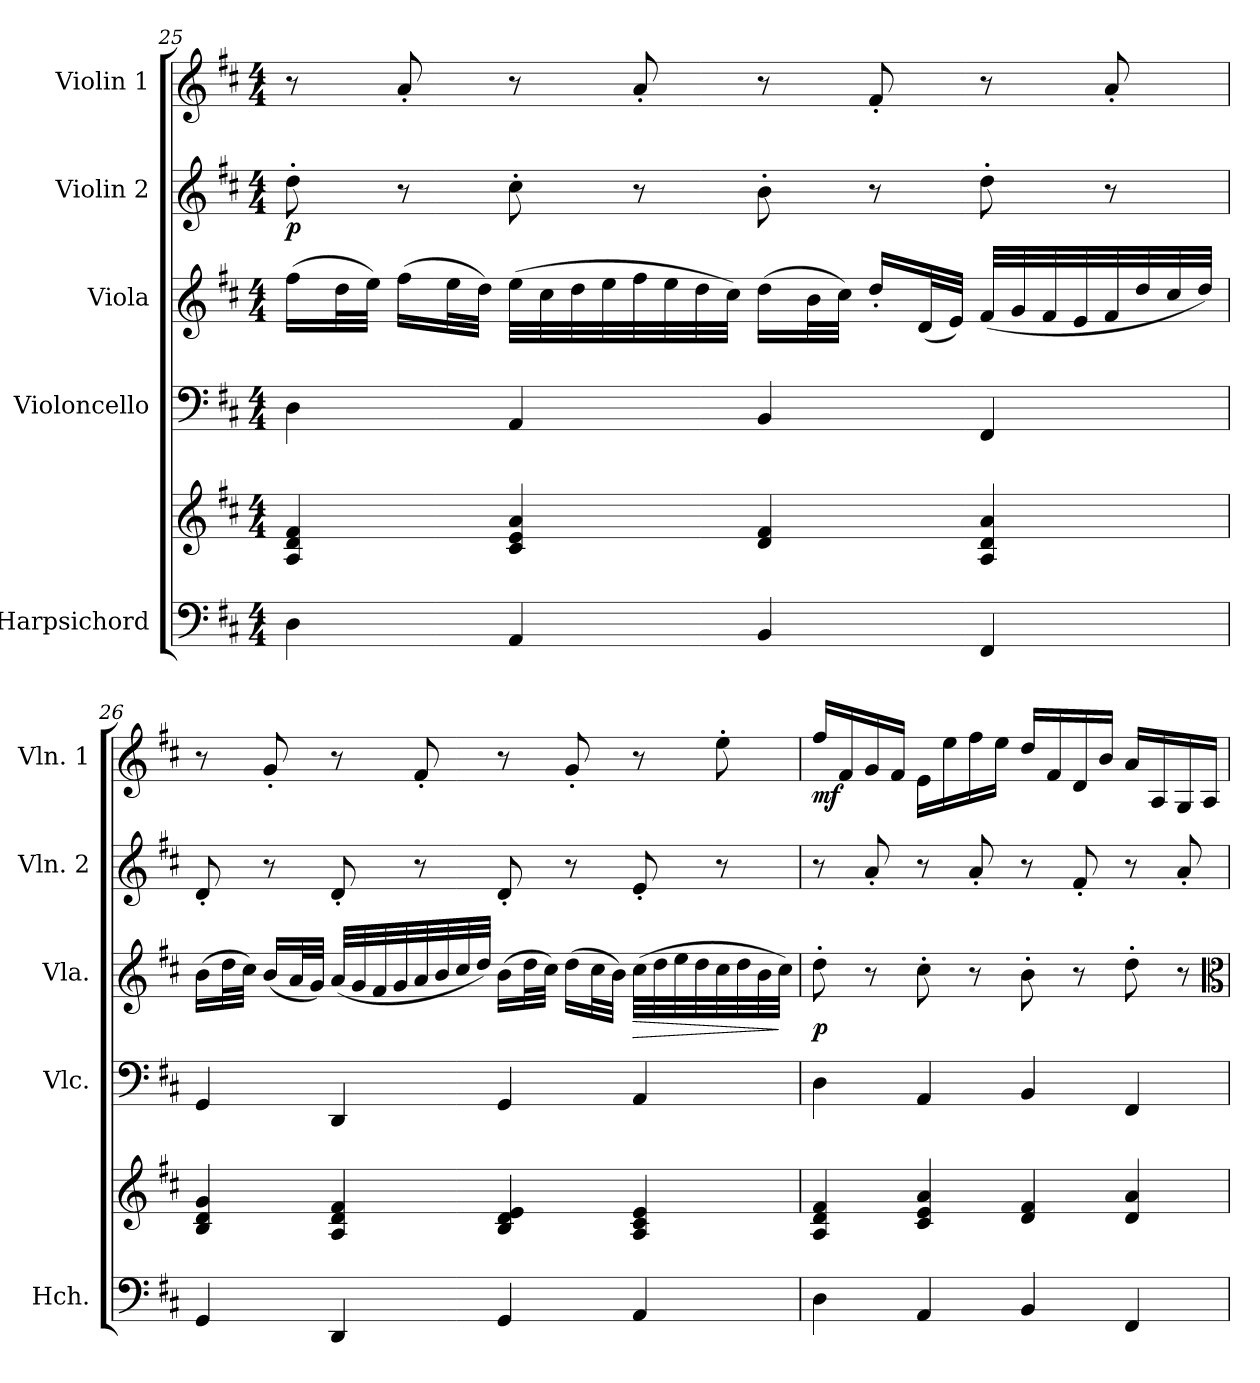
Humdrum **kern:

**kern	**kern	**kern	**kern	**dynam	**kern	**dynam	**kern	**dynam
*part5	*part5	*part4	*part3	*part3	*part2	*part2	*part1	*part1
*staff6	*staff5	*staff4	*staff3	*staff3	*staff2	*staff2	*staff1	*staff1
*I"Harpsichord	*	*I"Violoncello	*I"Viola	*	*I"Violin 2	*	*I"Violin 1	*
*I'Hch.	*	*I'Vlc.	*I'Vla.	*	*I'Vln. 2	*	*I'Vln. 1	*
*clefF4	*clefG2	*clefF4	*clefG2	*	*clefG2	*	*clefG2	*
*k[f#c#]	*k[f#c#]	*k[f#c#]	*k[f#c#]	*	*k[f#c#]	*	*k[f#c#]	*
*D:	*D:	*D:	*D:	*	*D:	*	*D:	*
*M4/4	*M4/4	*M4/4	*M4/4	*	*M4/4	*	*M4/4	*
=25	=25	=25	=25	=25	=25	=25	=25	=25
!	!	!	!	!	!	!LO:DY:b	!	!
4D\	4A/ 4d/ 4f#/	4D\	(16ff#\LL	.	8dd'\	p	8r	.
.	.	.	32dd\L	.	.	.	.	.
.	.	.	32ee\JJJ)	.	.	.	.	.
.	.	.	(16ff#\LL	.	8r	.	8a'/	.
.	.	.	32ee\L	.	.	.	.	.
.	.	.	32dd\JJJ)	.	.	.	.	.
4AA/	4c#/ 4e/ 4a/	4AA/	(32ee\LLL	.	8cc#'\	.	8r	.
.	.	.	32cc#\	.	.	.	.	.
.	.	.	32dd\	.	.	.	.	.
.	.	.	32ee\	.	.	.	.	.
.	.	.	32ff#\	.	8r	.	8a'/	.
.	.	.	32ee\	.	.	.	.	.
.	.	.	32dd\	.	.	.	.	.
.	.	.	32cc#\JJJ)	.	.	.	.	.
4BB/	4d/ 4f#/	4BB/	(16dd\LL	.	8b'\	.	8r	.
.	.	.	32b\L	.	.	.	.	.
.	.	.	32cc#\JJJ)	.	.	.	.	.
.	.	.	16dd'/LL	.	8r	.	8f#'/	.
.	.	.	(32d/L	.	.	.	.	.
.	.	.	32e/JJJ)	.	.	.	.	.
4FF#/	4A/ 4d/ 4a/	4FF#/	(32f#/LLL	.	8dd'\	.	8r	.
.	.	.	32g/	.	.	.	.	.
.	.	.	32f#/	.	.	.	.	.
.	.	.	32e/	.	.	.	.	.
.	.	.	32f#/	.	8r	.	8a'/	.
.	.	.	32dd/	.	.	.	.	.
.	.	.	32cc#/	.	.	.	.	.
.	.	.	32dd/JJJ)	.	.	.	.	.
=26	=26	=26	=26	=26	=26	=26	=26	=26
4GG/	4B/ 4d/ 4g/	4GG/	(16b\LL	.	8d'/	.	8r	.
.	.	.	32dd\L	.	.	.	.	.
.	.	.	32cc#\JJJ)	.	.	.	.	.
.	.	.	(16b/LL	.	8r	.	8g'/	.
.	.	.	32a/L	.	.	.	.	.
.	.	.	32g/JJJ)	.	.	.	.	.
4DD/	4A/ 4d/ 4f#/	4DD/	(32a/LLL	.	8d'/	.	8r	.
.	.	.	32g/	.	.	.	.	.
.	.	.	32f#/	.	.	.	.	.
.	.	.	32g/	.	.	.	.	.
.	.	.	32a/	.	8r	.	8f#'/	.
.	.	.	32b/	.	.	.	.	.
.	.	.	32cc#/	.	.	.	.	.
.	.	.	32dd/JJJ)	.	.	.	.	.
4GG/	4B/ 4d/ 4e/	4GG/	(16b\LL	.	8d'/	.	8r	.
.	.	.	32dd\L	.	.	.	.	.
.	.	.	32cc#\JJJ)	.	.	.	.	.
.	.	.	(16dd\LL	.	8r	.	8g'/	.
.	.	.	32cc#\L	.	.	.	.	.
.	.	.	32b\JJJ)	.	.	.	.	.
!	!	!	!	!LO:HP:b	!	!	!	!
4AA/	4A/ 4c#/ 4e/	4AA/	(32cc#\LLL	>	8e'/	.	8r	.
.	.	.	32dd\	.	.	.	.	.
.	.	.	32ee\	.	.	.	.	.
.	.	.	32dd\	.	.	.	.	.
.	.	.	32cc#\	.	8r	.	8ee'\	.
.	.	.	32dd\	.	.	.	.	.
.	.	.	32b\	.	.	.	.	.
.	.	.	32cc#\JJJ)	]	.	.	.	.
!!LO:LB:g=z
=27	=27	=27	=27	=27	=27	=27	=27	=27
!	!	!	!	!LO:DY:b	!	!	!	!LO:DY:b
4D\	4A/ 4d/ 4f#/	4D\	8dd'\	p	8r	.	16ff#/LL	mf
.	.	.	.	.	.	.	16f#/	.
.	.	.	8r	.	8a'/	.	16g/	.
.	.	.	.	.	.	.	16f#/JJ	.
4AA/	4c#/ 4e/ 4a/	4AA/	8cc#'\	.	8r	.	16e\LL	.
.	.	.	.	.	.	.	16ee\	.
.	.	.	8r	.	8a'/	.	16ff#\	.
.	.	.	.	.	.	.	16ee\JJ	.
4BB/	4d/ 4f#/	4BB/	8b'\	.	8r	.	16dd/LL	.
.	.	.	.	.	.	.	16f#/	.
.	.	.	8r	.	8f#'/	.	16d/	.
.	.	.	.	.	.	.	16b/JJ	.
4FF#/	4d/ 4a/	4FF#/	8dd'\	.	8r	.	16a/LL	.
.	.	.	.	.	.	.	16A/	.
.	.	.	8r	.	8a'/	.	16G/	.
.	.	.	.	.	.	.	16A/JJ	.
*	*	*	*clefC3	*	*	*	*	*
=	=	=	=	=	=	=	=	=
*-	*-	*-	*-	*-	*-	*-	*-	*-
